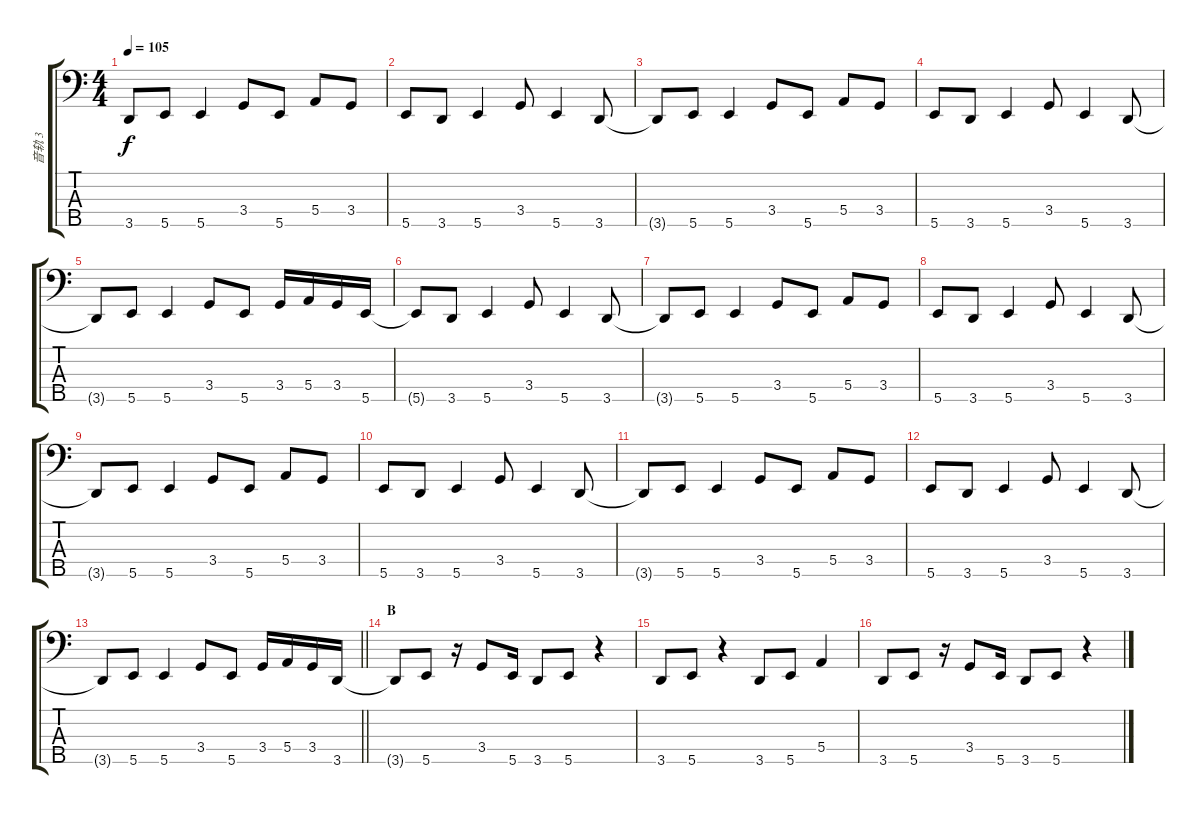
\track ("音轨 3" "音轨 3") {instrument electricbassfinger}
\staff {score tabs}
\tuning (G2 D2 A1 E1 B0) {hide}
\ts (4 4)
\tempo 105
\clef f4
\ks c
3.5{t}.8{dy f} 5.5.8 5.5.4 3.4.8 5.5.8 5.4.8 3.4.8 |
5.5.8 3.5.8 5.5.4 3.4.8 5.5.4 3.5.8 |
3.5{t}.8 5.5.8 5.5.4 3.4.8 5.5.8 5.4.8 3.4.8 |
5.5.8 3.5.8 5.5.4 3.4.8 5.5.4 3.5.8 |
3.5{t}.8 5.5.8 5.5.4 3.4.8 5.5.8 3.4.16 5.4.16 3.4.16 5.5.16 |
5.5{t}.8 3.5.8 5.5.4 3.4.8 5.5.4 3.5.8 |
3.5{t}.8 5.5.8 5.5.4 3.4.8 5.5.8 5.4.8 3.4.8 |
5.5.8 3.5.8 5.5.4 3.4.8 5.5.4 3.5.8 |
3.5{t}.8 5.5.8 5.5.4 3.4.8 5.5.8 5.4.8 3.4.8 |
5.5.8 3.5.8 5.5.4 3.4.8 5.5.4 3.5.8 |
3.5{t}.8 5.5.8 5.5.4 3.4.8 5.5.8 5.4.8 3.4.8 |
5.5.8 3.5.8 5.5.4 3.4.8 5.5.4 3.5.8 |
\barLineRight lightlight
3.5{t}.8 5.5.8 5.5.4 3.4.8 5.5.8 3.4.16 5.4.16 3.4.16 3.5.16 |
\section ("" "B")
3.5{t}.8 5.5.8 r.16 3.4.8 5.5.16 3.5.8 5.5.8 r.4 |
3.5.8 5.5.8 r.4 3.5.8 5.5.8 5.4.4 |
3.5.8 5.5.8 r.16 3.4.8 5.5.16 3.5.8 5.5.8 r.4
